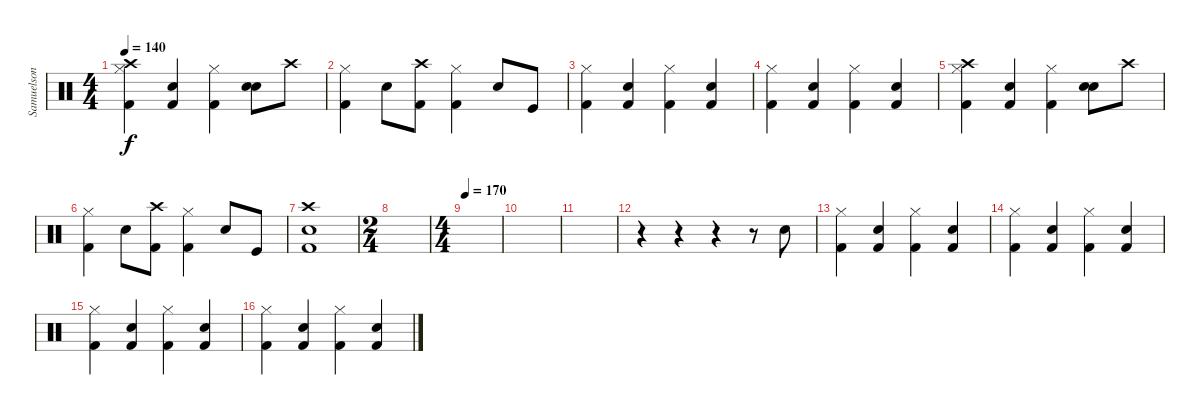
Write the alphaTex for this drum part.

\track ("Samuelson" "Samuelson") {instrument percussion}
\staff {score}
\articulation defaults
\ts (4 4)
\tempo 140
\clef neutral
\ks c
("Crash high (hit)" "Hi-Hat (closed)" "Kick (hit) 2").4{dy f volume 16} ("Snare (hit) 2" "Kick (hit) 2").4 ("Hi-Hat (closed)" "Kick (hit) 2").4 ("Snare (hit) 2" "Snare (hit) 2").8 "Crash high (hit)".8 |
("Hi-Hat (closed)" "Kick (hit) 2").4 "Snare (hit) 2".8 ("Crash high (hit)" "Kick (hit) 2").8 ("Hi-Hat (closed)" "Kick (hit) 2").4 "Snare (hit) 2".8 "Kick (hit)".8 |
("Hi-Hat (closed)" "Kick (hit) 2").4 ("Snare (hit) 2" "Kick (hit) 2").4 ("Hi-Hat (closed)" "Kick (hit) 2").4 ("Snare (hit) 2" "Kick (hit) 2").4 |
("Hi-Hat (closed)" "Kick (hit) 2").4 ("Snare (hit) 2" "Kick (hit) 2").4 ("Hi-Hat (closed)" "Kick (hit) 2").4 ("Snare (hit) 2" "Kick (hit) 2").4 |
("Crash high (hit)" "Hi-Hat (closed)" "Kick (hit) 2").4{volume 16} ("Snare (hit) 2" "Kick (hit) 2").4 ("Hi-Hat (closed)" "Kick (hit) 2").4 ("Snare (hit) 2" "Snare (hit) 2").8 "Crash high (hit)".8 |
("Hi-Hat (closed)" "Kick (hit) 2").4 "Snare (hit) 2".8 ("Crash high (hit)" "Kick (hit) 2").8 ("Hi-Hat (closed)" "Kick (hit) 2").4 "Snare (hit) 2".8 "Kick (hit)".8 |
("Crash high (hit)" "Kick (hit) 2" "Snare (hit) 2").1 |
\ts (2 4)
|
\ts (4 4)
\tempo 170
|
|
|
r.4 r.4 r.4 r.8 "Electric Snare (hit)".8 |
("Hi-Hat (closed)" "Kick (hit) 2").4 ("Snare (hit) 2" "Kick (hit) 2").4 ("Hi-Hat (closed)" "Kick (hit) 2").4 ("Snare (hit) 2" "Kick (hit) 2").4 |
("Hi-Hat (closed)" "Kick (hit) 2").4 ("Snare (hit) 2" "Kick (hit) 2").4 ("Hi-Hat (closed)" "Kick (hit) 2").4 ("Snare (hit) 2" "Kick (hit) 2").4 |
("Hi-Hat (closed)" "Kick (hit) 2").4 ("Snare (hit) 2" "Kick (hit) 2").4 ("Hi-Hat (closed)" "Kick (hit) 2").4 ("Snare (hit) 2" "Kick (hit) 2").4 |
("Hi-Hat (closed)" "Kick (hit) 2").4 ("Snare (hit) 2" "Kick (hit) 2").4 ("Hi-Hat (closed)" "Kick (hit) 2").4 ("Snare (hit) 2" "Kick (hit) 2").4
